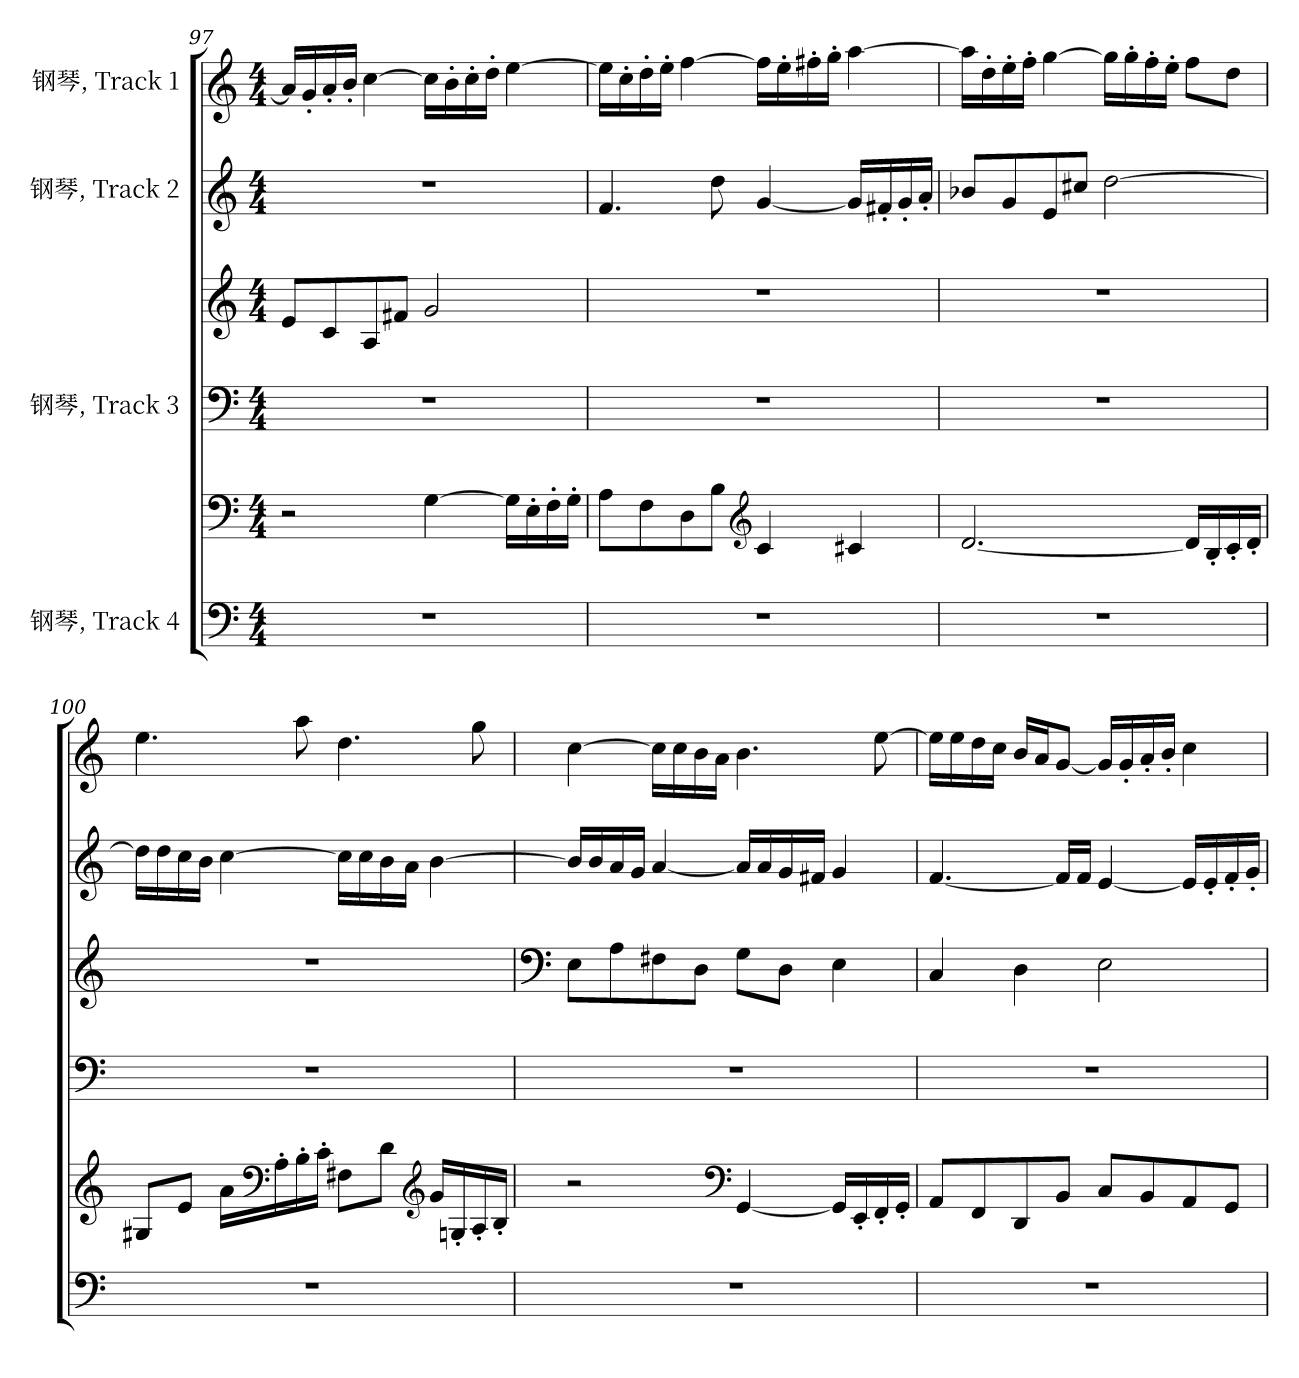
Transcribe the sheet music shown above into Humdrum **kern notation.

**kern	**kern	**kern	**kern	**kern	**kern
*part4	*part4	*part3	*part3	*part2	*part1
*staff6	*staff5	*staff4	*staff3	*staff2	*staff1
*I"钢琴, Track 4	*	*I"钢琴, Track 3	*	*I"钢琴, Track 2	*I"钢琴, Track 1
*clefF4	*clefF4	*clefF4	*clefG2	*clefG2	*clefG2
*k[]	*k[]	*k[]	*k[]	*k[]	*k[]
*M4/4	*M4/4	*M4/4	*M4/4	*M4/4	*M4/4
=97	=97	=97	=97	=97	=97
1r	2r	1r	8e/L	1r	16a/LL]
.	.	.	.	.	16g'/
.	.	.	8c/	.	16a'/
.	.	.	.	.	16b'/JJ
.	.	.	8A/	.	[4cc\
.	.	.	8f#X/J	.	.
.	[4G\	.	2g/	.	16cc\LL]
.	.	.	.	.	16b'\
.	.	.	.	.	16cc'\
.	.	.	.	.	16dd'\JJ
.	16G\LL]	.	.	.	[4ee\
.	16E'\	.	.	.	.
.	16F'\	.	.	.	.
.	16G'\JJ	.	.	.	.
!!LO:LB:g=z
=98	=98	=98	=98	=98	=98
1r	8A\L	1r	1r	4.f/	16ee\LL]
.	.	.	.	.	16cc'\
.	8F\	.	.	.	16dd'\
.	.	.	.	.	16ee'\JJ
.	8D\	.	.	.	[4ff\
.	8B\J	.	.	8dd\	.
*	*clefG2	*	*	*	*
.	4c/	.	.	[4g/	16ff\LL]
.	.	.	.	.	16ee'\
.	.	.	.	.	16ff#X'\
.	.	.	.	.	16gg'\JJ
.	4c#X/	.	.	16g/LL]	[4aa\
.	.	.	.	16f#X'/	.
.	.	.	.	16g'/	.
.	.	.	.	16a'/JJ	.
=99	=99	=99	=99	=99	=99
1r	[2.d/	1r	1r	8b-X/L	16aa\LL]
.	.	.	.	.	16dd'\
.	.	.	.	8g/	16ee'\
.	.	.	.	.	16ff'\JJ
.	.	.	.	8e/	[4gg\
.	.	.	.	8cc#X/J	.
.	.	.	.	[2dd\	16gg\LL]
.	.	.	.	.	16gg'\
.	.	.	.	.	16ff'\
.	.	.	.	.	16ee'\JJ
.	16d/LL]	.	.	.	8ff\L
.	16B'/	.	.	.	.
.	16c'/	.	.	.	8dd\J
.	16d'/JJ	.	.	.	.
!!LO:PB:g=z
=100	=100	=100	=100	=100	=100
1r	8G#X/L	1r	1r	16dd\LL]	4.ee\
.	.	.	.	16dd\	.
.	8e/J	.	.	16cc\	.
.	.	.	.	16b\JJ	.
.	16a\LL	.	.	[4cc\	.
*	*clefF4	*	*	*	*
.	16A'\	.	.	.	.
.	16B'\	.	.	.	8aa\
.	16c'\JJ	.	.	.	.
.	8F#X\L	.	.	16cc\LL]	4.dd\
.	.	.	.	16cc\	.
.	8d\J	.	.	16b\	.
.	.	.	.	16a\JJ	.
*	*clefG2	*	*	*	*
.	16g/LL	.	.	[4b\	.
.	16Gn'/	.	.	.	.
.	16A'/	.	.	.	8gg\
.	16B'/JJ	.	.	.	.
=101	=101	=101	=101	=101	=101
*	*	*	*clefF4	*	*
1r	2r	1r	8E\L	16b/LL]	[4cc\
.	.	.	.	16b/	.
.	.	.	8A\	16a/	.
.	.	.	.	16g/JJ	.
.	.	.	8F#X\	[4a/	16cc\LL]
.	.	.	.	.	16cc\
.	.	.	8D\J	.	16b\
.	.	.	.	.	16a\JJ
*	*clefF4	*	*	*	*
.	[4GG/	.	8G\L	16a/LL]	4.b\
.	.	.	.	16a/	.
.	.	.	8D\J	16g/	.
.	.	.	.	16f#X/JJ	.
.	16GG/LL]	.	4E\	4g/	.
.	16EE'/	.	.	.	.
.	16FF'/	.	.	.	[8ee\
.	16GG'/JJ	.	.	.	.
!!LO:LB:g=z
=102	=102	=102	=102	=102	=102
1r	8AA/L	1r	4C/	[4.f/	16ee\LL]
.	.	.	.	.	16ee\
.	8FF/	.	.	.	16dd\
.	.	.	.	.	16cc\JJ
.	8DD/	.	4D\	.	16b/LL
.	.	.	.	.	16a/J
.	8BB/J	.	.	16f/LL]	[8g/J
.	.	.	.	16f/JJ	.
.	8C/L	.	2E\	[4e/	16g/LL]
.	.	.	.	.	16g'/
.	8BB/	.	.	.	16a'/
.	.	.	.	.	16b'/JJ
.	8AA/	.	.	16e/LL]	4cc\
.	.	.	.	16e'/	.
.	8GG/J	.	.	16f'/	.
.	.	.	.	16g'/JJ	.
=	=	=	=	=	=
*-	*-	*-	*-	*-	*-
